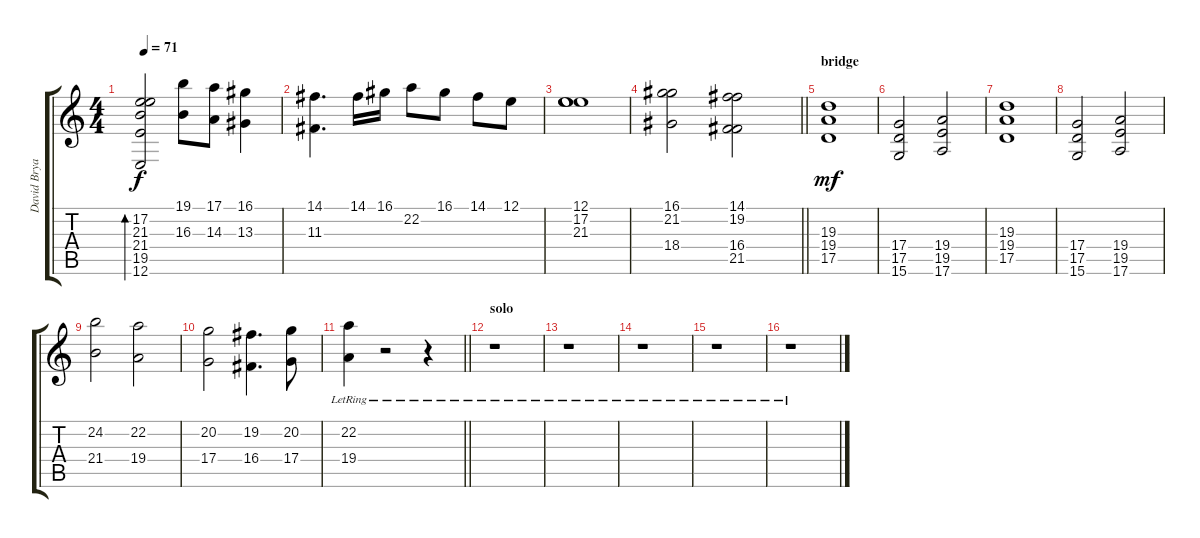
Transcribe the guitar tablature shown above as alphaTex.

\track ("David Bryan" "David Brya") {instrument stringensemble1}
\staff {score tabs}
\tuning (E4 B3 G3 D3 A2 E2) {hide}
\ts (4 4)
\tempo 71
\clef g2
\ks c
(17.2 21.3 21.4 19.5 12.6).2{bd 120 dy f} (19.1 16.3).8 (17.1 14.3).8 (16.1 13.3).4 |
(14.1 11.3).4{d} 14.1.16 16.1.16 22.2.8 16.1.8 14.1.8 12.1.8 |
(12.1 17.2 21.3).1 |
\barLineRight lightlight
(16.1 21.2 18.4).2 (14.1 19.2 16.4 21.5).2 |
\section ("" "bridge")
(19.3 19.4 17.5).1{dy mf} |
(17.4 17.5 15.6).2 (19.4 19.5 17.6).2 |
(19.3 19.4 17.5).1 |
(17.4 17.5 15.6).2 (19.4 19.5 17.6).2 |
(24.2 21.4).2 (22.2 19.4).2 |
(20.2 17.4).2 (19.2 16.4).4{d} (20.2 17.4).8 |
\barLineRight lightlight
(22.2{lr} 19.4{lr}).4 r.2 r.4 |
\section ("" "solo")
r.1 |
r.1 |
r.1 |
r.1 |
r.1
